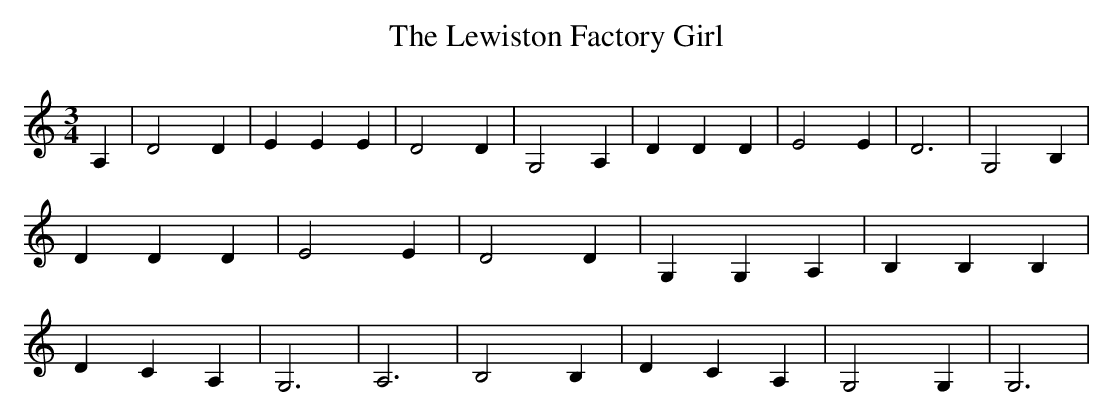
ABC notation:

X:1
T:The Lewiston Factory Girl
M:3/4
L:1/4
K:C
 A,| D2 D| E E E| D2 D| G,2 A,| D D D| E2 E| D3| G,2 B,| D D D| E2 E|\
 D2 D| G, G, A,| B, B, B,| D- C A,| G,3| A,3| B,2 B,| D C A,| G,2 G,|\
 G,3|
